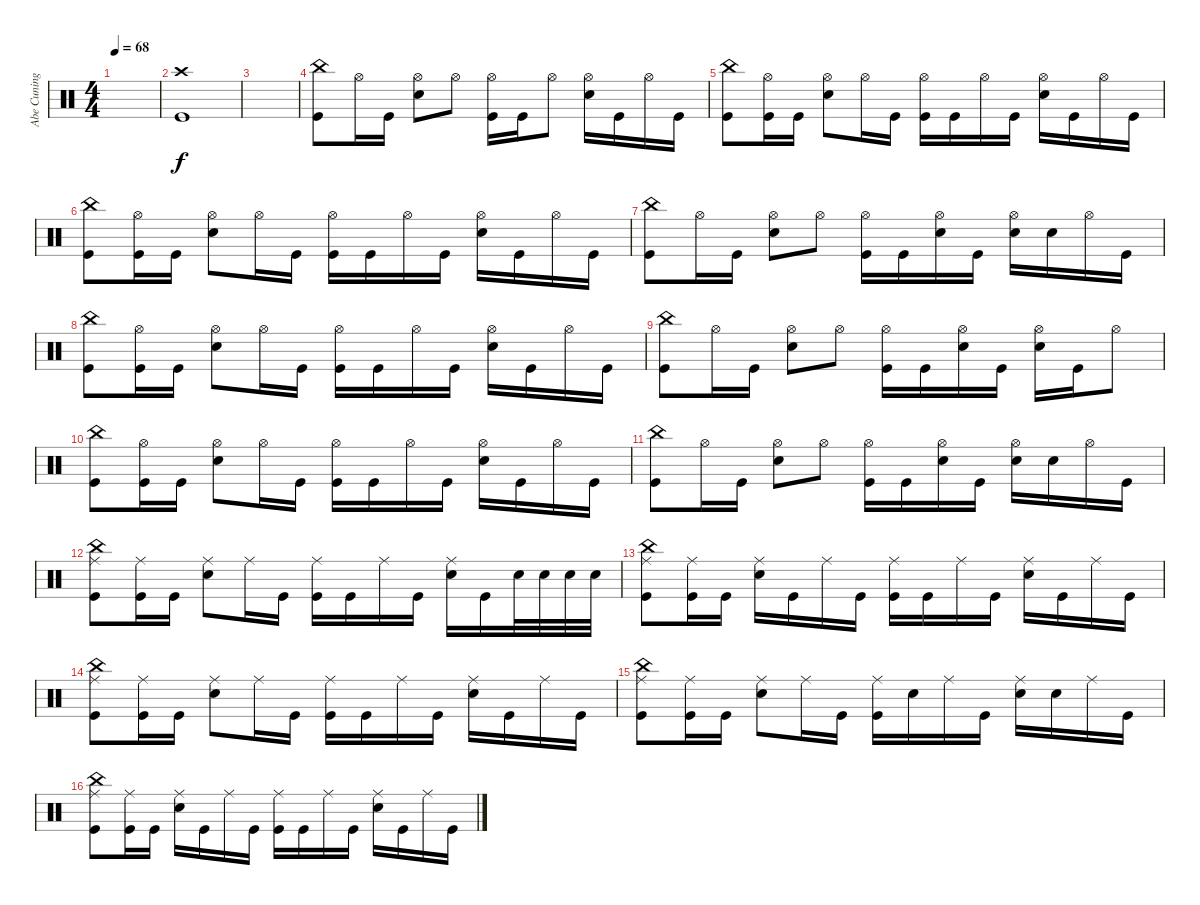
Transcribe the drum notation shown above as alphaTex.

\track ("Abe Cuningham" "Abe Cuning") {instrument percussion}
\staff {score}
\articulation defaults
\ts (4 4)
\tempo 68
\clef neutral
\ks c
|
("Crash high (hit)" "Kick (hit)").1 |
|
("China (hit)" "Kick (hit)").8 "Hi-Hat (open)".16 "Kick (hit)".16 ("Hi-Hat (open)" "Electric Snare (hit)").8 "Hi-Hat (open)".8 ("Hi-Hat (open)" "Kick (hit)").16 "Kick (hit)".16 "Hi-Hat (open)".8 ("Hi-Hat (open)" "Electric Snare (hit)").16 "Kick (hit)".16 "Hi-Hat (open)".16 "Kick (hit)".16 |
("China (hit)" "Kick (hit)").8 ("Hi-Hat (open)" "Kick (hit)").16 "Kick (hit)".16 ("Hi-Hat (open)" "Electric Snare (hit)").8 "Hi-Hat (open)".16 "Kick (hit)".16 ("Hi-Hat (open)" "Kick (hit)").16 "Kick (hit)".16 "Hi-Hat (open)".16 "Kick (hit)".16 ("Hi-Hat (open)" "Electric Snare (hit)").16 "Kick (hit)".16 "Hi-Hat (open)".16 "Kick (hit)".16 |
("China (hit)" "Kick (hit)").8 ("Hi-Hat (open)" "Kick (hit)").16 "Kick (hit)".16 ("Hi-Hat (open)" "Electric Snare (hit)").8 "Hi-Hat (open)".16 "Kick (hit)".16 ("Hi-Hat (open)" "Kick (hit)").16 "Kick (hit)".16 "Hi-Hat (open)".16 "Kick (hit)".16 ("Hi-Hat (open)" "Electric Snare (hit)").16 "Kick (hit)".16 "Hi-Hat (open)".16 "Kick (hit)".16 |
("China (hit)" "Kick (hit)").8 "Hi-Hat (open)".16 "Kick (hit)".16 ("Hi-Hat (open)" "Electric Snare (hit)").8 "Hi-Hat (open)".8 ("Hi-Hat (open)" "Kick (hit)").16 "Kick (hit)".16 ("Hi-Hat (open)" "Electric Snare (hit)").16 "Kick (hit)".16 ("Hi-Hat (open)" "Electric Snare (hit)").16 "Electric Snare (hit)".16 "Hi-Hat (open)".16 "Kick (hit)".16 |
("China (hit)" "Kick (hit)").8 ("Hi-Hat (open)" "Kick (hit)").16 "Kick (hit)".16 ("Hi-Hat (open)" "Electric Snare (hit)").8 "Hi-Hat (open)".16 "Kick (hit)".16 ("Hi-Hat (open)" "Kick (hit)").16 "Kick (hit)".16 "Hi-Hat (open)".16 "Kick (hit)".16 ("Hi-Hat (open)" "Electric Snare (hit)").16 "Kick (hit)".16 "Hi-Hat (open)".16 "Kick (hit)".16 |
("China (hit)" "Kick (hit)").8 "Hi-Hat (open)".16 "Kick (hit)".16 ("Hi-Hat (open)" "Electric Snare (hit)").8 "Hi-Hat (open)".8 ("Hi-Hat (open)" "Kick (hit)").16 "Kick (hit)".16 ("Hi-Hat (open)" "Electric Snare (hit)").16 "Kick (hit)".16 ("Hi-Hat (open)" "Electric Snare (hit)").16 "Kick (hit)".16 "Hi-Hat (open)".8 |
("China (hit)" "Kick (hit)").8 ("Hi-Hat (open)" "Kick (hit)").16 "Kick (hit)".16 ("Hi-Hat (open)" "Electric Snare (hit)").8 "Hi-Hat (open)".16 "Kick (hit)".16 ("Hi-Hat (open)" "Kick (hit)").16 "Kick (hit)".16 "Hi-Hat (open)".16 "Kick (hit)".16 ("Hi-Hat (open)" "Electric Snare (hit)").16 "Kick (hit)".16 "Hi-Hat (open)".16 "Kick (hit)".16 |
("China (hit)" "Kick (hit)").8 "Hi-Hat (open)".16 "Kick (hit)".16 ("Hi-Hat (open)" "Electric Snare (hit)").8 "Hi-Hat (open)".8 ("Hi-Hat (open)" "Kick (hit)").16 "Kick (hit)".16 ("Hi-Hat (open)" "Electric Snare (hit)").16 "Kick (hit)".16 ("Hi-Hat (open)" "Electric Snare (hit)").16 "Electric Snare (hit)".16 "Hi-Hat (open)".16 "Kick (hit)".16 |
("Ride (middle)" "China (hit)" "Kick (hit)").8 ("Ride (middle)" "Kick (hit)").16 "Kick (hit)".16 ("Ride (middle)" "Electric Snare (hit)").8 "Ride (middle)".16 "Kick (hit)".16 ("Ride (middle)" "Kick (hit)").16 "Kick (hit)".16 "Ride (middle)".16 "Kick (hit)".16 ("Ride (middle)" "Electric Snare (hit)").16 "Kick (hit)".16 "Electric Snare (hit)".32 "Electric Snare (hit)".32 "Electric Snare (hit)".32 "Electric Snare (hit)".32 |
("Ride (middle)" "China (hit)" "Kick (hit)").8 ("Ride (middle)" "Kick (hit)").16 "Kick (hit)".16 ("Ride (middle)" "Electric Snare (hit)").16 "Kick (hit)".16 "Ride (middle)".16 "Kick (hit)".16 ("Ride (middle)" "Kick (hit)").16 "Kick (hit)".16 "Ride (middle)".16 "Kick (hit)".16 ("Ride (middle)" "Electric Snare (hit)").16 "Kick (hit)".16 "Ride (middle)".16 "Kick (hit)".16 |
("Ride (middle)" "China (hit)" "Kick (hit)").8 ("Ride (middle)" "Kick (hit)").16 "Kick (hit)".16 ("Ride (middle)" "Electric Snare (hit)").8 "Ride (middle)".16 "Kick (hit)".16 ("Ride (middle)" "Kick (hit)").16 "Kick (hit)".16 "Ride (middle)".16 "Kick (hit)".16 ("Ride (middle)" "Electric Snare (hit)").16 "Kick (hit)".16 "Ride (middle)".16 "Kick (hit)".16 |
("Ride (middle)" "China (hit)" "Kick (hit)").8 ("Ride (middle)" "Kick (hit)").16 "Kick (hit)".16 ("Ride (middle)" "Electric Snare (hit)").8 "Ride (middle)".16 "Kick (hit)".16 ("Ride (middle)" "Kick (hit)").16 "Electric Snare (hit)".16 "Ride (middle)".16 "Kick (hit)".16 ("Ride (middle)" "Electric Snare (hit)").16 "Electric Snare (hit)".16 "Ride (middle)".16 "Kick (hit)".16 |
("Ride (middle)" "China (hit)" "Kick (hit)").8 ("Ride (middle)" "Kick (hit)").16 "Kick (hit)".16 ("Ride (middle)" "Electric Snare (hit)").16 "Kick (hit)".16 "Ride (middle)".16 "Kick (hit)".16 ("Ride (middle)" "Kick (hit)").16 "Kick (hit)".16 "Ride (middle)".16 "Kick (hit)".16 ("Ride (middle)" "Electric Snare (hit)").16 "Kick (hit)".16 "Ride (middle)".16 "Kick (hit)".16
